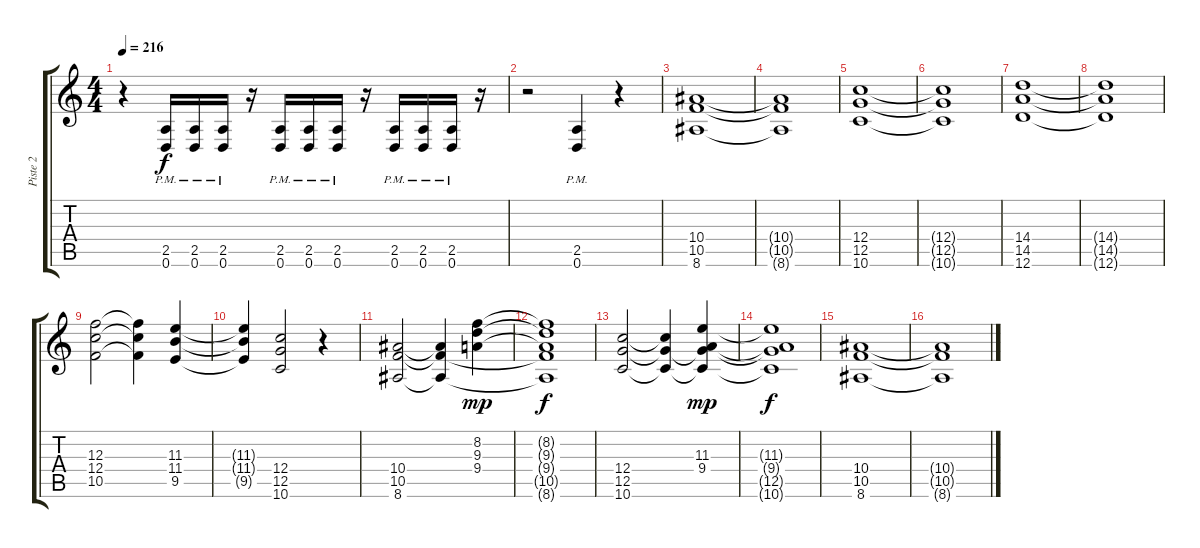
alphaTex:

\track ("Piste 2" "Piste 2") {instrument overdrivenguitar}
\staff {score tabs}
\tuning (D4 A3 F3 C3 G2 D2) {hide}
\ts (4 4)
\tempo 216
\clef g2
\ks c
r.4{dy f} (2.5{pm} 0.6{pm}).16 (2.5{pm} 0.6{pm}).16 (2.5{pm} 0.6{pm}).16 r.16 (2.5{pm} 0.6{pm}).16 (2.5{pm} 0.6{pm}).16 (2.5{pm} 0.6{pm}).16 r.16 (2.5{pm} 0.6{pm}).16 (2.5{pm} 0.6{pm}).16 (2.5{pm} 0.6{pm}).16 r.16 |
r.2 (2.5{pm} 0.6{pm}).4 r.4 |
(10.4 10.5 8.6).1{balance 8} |
(10.4{t} 10.5{t} 8.6{t}).1 |
(12.4 12.5 10.6).1 |
(12.4{t} 12.5{t} 10.6{t}).1 |
(14.4 14.5 12.6).1 |
(14.4{t} 14.5{t} 12.6{t}).1 |
(12.3 12.4 10.5).2 (12.3{t} 12.4{t} 10.5{t}).4 (11.3 11.4 9.5).4 |
(11.3{t} 11.4{t} 9.5{t}).4 (12.4 12.5 10.6).2 r.4 |
(10.4 10.5 8.6).2 (10.4{t} 10.5{t} 8.6{t}).4 (8.2 9.3 9.4).4{dy mp} |
(8.2{t} 9.3{t} 9.4{t} 10.5{t} 8.6{t}).1{dy f} |
(12.4 12.5 10.6).2 (12.4{t} 12.5{t} 10.6{t}).4 (11.3 9.4 12.5{t} 10.6{t}).4{dy mp} |
(11.3{t} 9.4{t} 12.5{t} 10.6{t}).1{dy f} |
(10.4 10.5 8.6).1 |
(10.4{t} 10.5{t} 8.6{t}).1
